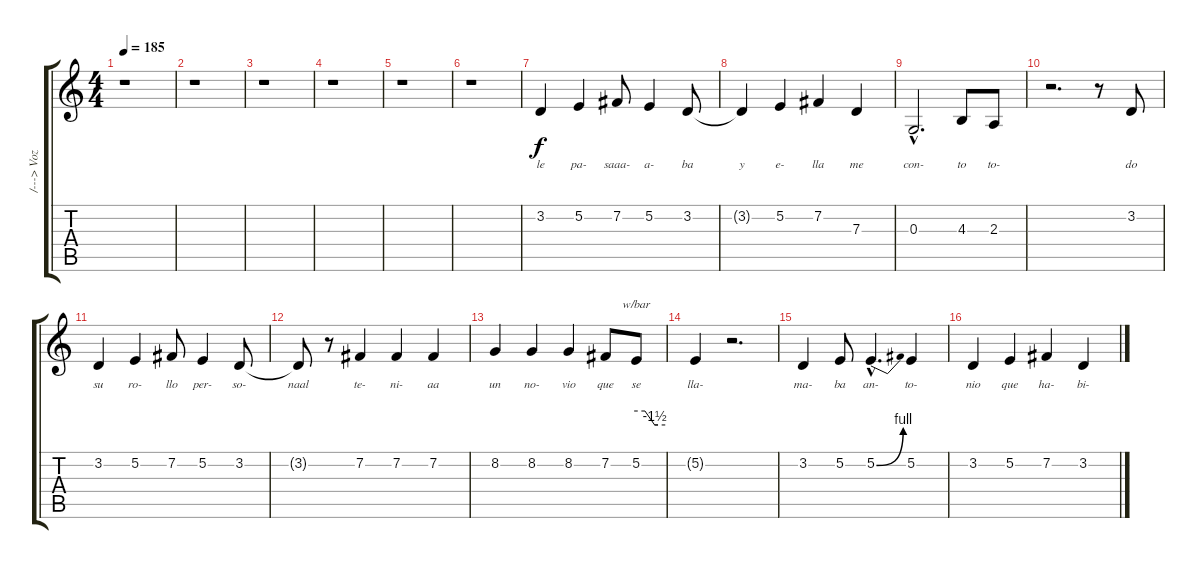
\track ("/---> Voz <---/" "/---> Voz ") {instrument lead2sawtooth}
\staff {score tabs}
\tuning (E4 B3 G3 D3 A2 E2) {hide}
\ts (4 4)
\tempo 185
\clef g2
\ks c
r.1{dy f} |
r.1 |
r.1 |
r.1 |
r.1 |
r.1 |
3.2.4{lyrics (0 "le") lyrics (1 "") lyrics (2 "") lyrics (3 "") lyrics (4 "")} 5.2.4{lyrics (0 "pa-") lyrics (1 "") lyrics (2 "") lyrics (3 "") lyrics (4 "")} 7.2.8{lyrics (0 "saaa-") lyrics (1 "") lyrics (2 "") lyrics (3 "") lyrics (4 "")} 5.2.4{lyrics (0 "a-") lyrics (1 "") lyrics (2 "") lyrics (3 "") lyrics (4 "")} 3.2.8{lyrics (0 "ba") lyrics (1 "") lyrics (2 "") lyrics (3 "") lyrics (4 "")} |
3.2{t}.4{lyrics (0 "y") lyrics (1 "") lyrics (2 "") lyrics (3 "") lyrics (4 "")} 5.2.4{lyrics (0 "e-") lyrics (1 "") lyrics (2 "") lyrics (3 "") lyrics (4 "")} 7.2.4{lyrics (0 "lla") lyrics (1 "") lyrics (2 "") lyrics (3 "") lyrics (4 "")} 7.3.4{lyrics (0 "me") lyrics (1 "") lyrics (2 "") lyrics (3 "") lyrics (4 "")} |
0.3{hac}.2{d lyrics (0 "con-") lyrics (1 "") lyrics (2 "") lyrics (3 "") lyrics (4 "")} 4.3.8{lyrics (0 "to") lyrics (1 "") lyrics (2 "") lyrics (3 "") lyrics (4 "")} 2.3.8{lyrics (0 "to-") lyrics (1 "") lyrics (2 "") lyrics (3 "") lyrics (4 "")} |
r.2{d} r.8 3.2.8{lyrics (0 "do") lyrics (1 "") lyrics (2 "") lyrics (3 "") lyrics (4 "")} |
3.2.4{lyrics (0 "su") lyrics (1 "") lyrics (2 "") lyrics (3 "") lyrics (4 "")} 5.2.4{lyrics (0 "ro-") lyrics (1 "") lyrics (2 "") lyrics (3 "") lyrics (4 "")} 7.2.8{lyrics (0 "llo") lyrics (1 "") lyrics (2 "") lyrics (3 "") lyrics (4 "")} 5.2.4{lyrics (0 "per-") lyrics (1 "") lyrics (2 "") lyrics (3 "") lyrics (4 "")} 3.2.8{lyrics (0 "so-") lyrics (1 "") lyrics (2 "") lyrics (3 "") lyrics (4 "")} |
3.2{t}.8{lyrics (0 "naal") lyrics (1 "") lyrics (2 "") lyrics (3 "") lyrics (4 "")} r.8 7.2.4{lyrics (0 "te-") lyrics (1 "") lyrics (2 "") lyrics (3 "") lyrics (4 "")} 7.2.4{lyrics (0 "ni-") lyrics (1 "") lyrics (2 "") lyrics (3 "") lyrics (4 "")} 7.2.4{lyrics (0 "aa") lyrics (1 "") lyrics (2 "") lyrics (3 "") lyrics (4 "")} |
8.2.4{lyrics (0 "un") lyrics (1 "") lyrics (2 "") lyrics (3 "") lyrics (4 "")} 8.2.4{lyrics (0 "no-") lyrics (1 "") lyrics (2 "") lyrics (3 "") lyrics (4 "")} 8.2.4{lyrics (0 "vio") lyrics (1 "") lyrics (2 "") lyrics (3 "") lyrics (4 "")} 7.2.8{lyrics (0 "que") lyrics (1 "") lyrics (2 "") lyrics (3 "") lyrics (4 "")} 5.2.8{tbe (custom default 0 0 18 0 38 -6 45 -6 60 -6) lyrics (0 "se") lyrics (1 "") lyrics (2 "") lyrics (3 "") lyrics (4 "")} |
5.2{t}.4{lyrics (0 "lla-") lyrics (1 "") lyrics (2 "") lyrics (3 "") lyrics (4 "")} r.2{d} |
3.2.4{lyrics (0 "ma-") lyrics (1 "") lyrics (2 "") lyrics (3 "") lyrics (4 "")} 5.2.8{lyrics (0 "ba") lyrics (1 "") lyrics (2 "") lyrics (3 "") lyrics (4 "")} 5.2{be (bend 0 0 60 4) hac}.4{d lyrics (0 "an-") lyrics (1 "") lyrics (2 "") lyrics (3 "") lyrics (4 "")} 5.2.4{lyrics (0 "to-") lyrics (1 "") lyrics (2 "") lyrics (3 "") lyrics (4 "")} |
3.2.4{lyrics (0 "nio") lyrics (1 "") lyrics (2 "") lyrics (3 "") lyrics (4 "")} 5.2.4{lyrics (0 "que") lyrics (1 "") lyrics (2 "") lyrics (3 "") lyrics (4 "")} 7.2.4{lyrics (0 "ha-") lyrics (1 "") lyrics (2 "") lyrics (3 "") lyrics (4 "")} 3.2.4{lyrics (0 "bi-") lyrics (1 "") lyrics (2 "") lyrics (3 "") lyrics (4 "")}
